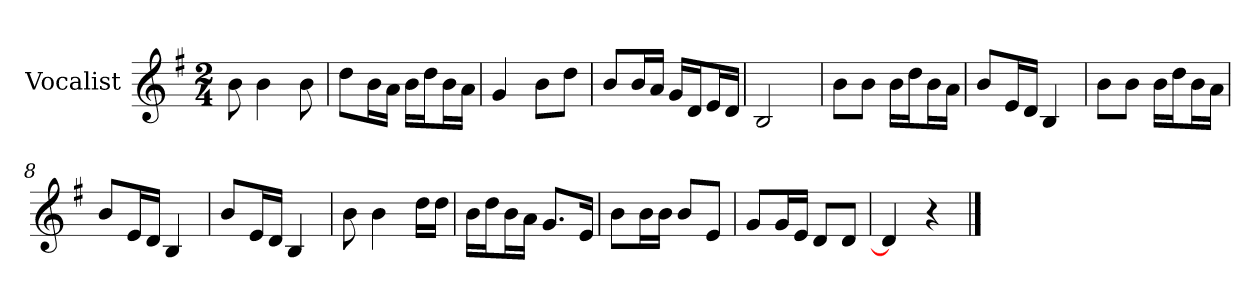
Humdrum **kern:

**kern
*part1
*staff1
*I"Vocalist
*k[f#]
*G:
*M2/4
=
8b
4b
8b
=1
8ddL
16bL
16aJJ
16bLL
16ddJ
16bL
16aJJ
=2
4g
8bL
8ddJ
=3
8bL
16bL
16aJJ
16gLL
16dJ
16eL
16dJJ
=4
2B
=5
8bL
8bJ
16bLL
16ddJ
16bL
16aJJ
=6
8bL
16eL
16dJJ
4B
=7
8bL
8bJ
16bLL
16ddJ
16bL
16aJJ
=8
8bL
16eL
16dJJ
4B
=9
8bL
16eL
16dJJ
4B
=10
8b
4b
16ddLL
16ddJJ
=11
16bLL
16ddJ
16bL
16aJJ
8.gL
16eJk
=12
8bL
16bL
16bJJ
8bL
8eJ
=13
8gL
16gL
16eJJ
8dL
8dJ
=14
4d]
4r
==
*-
